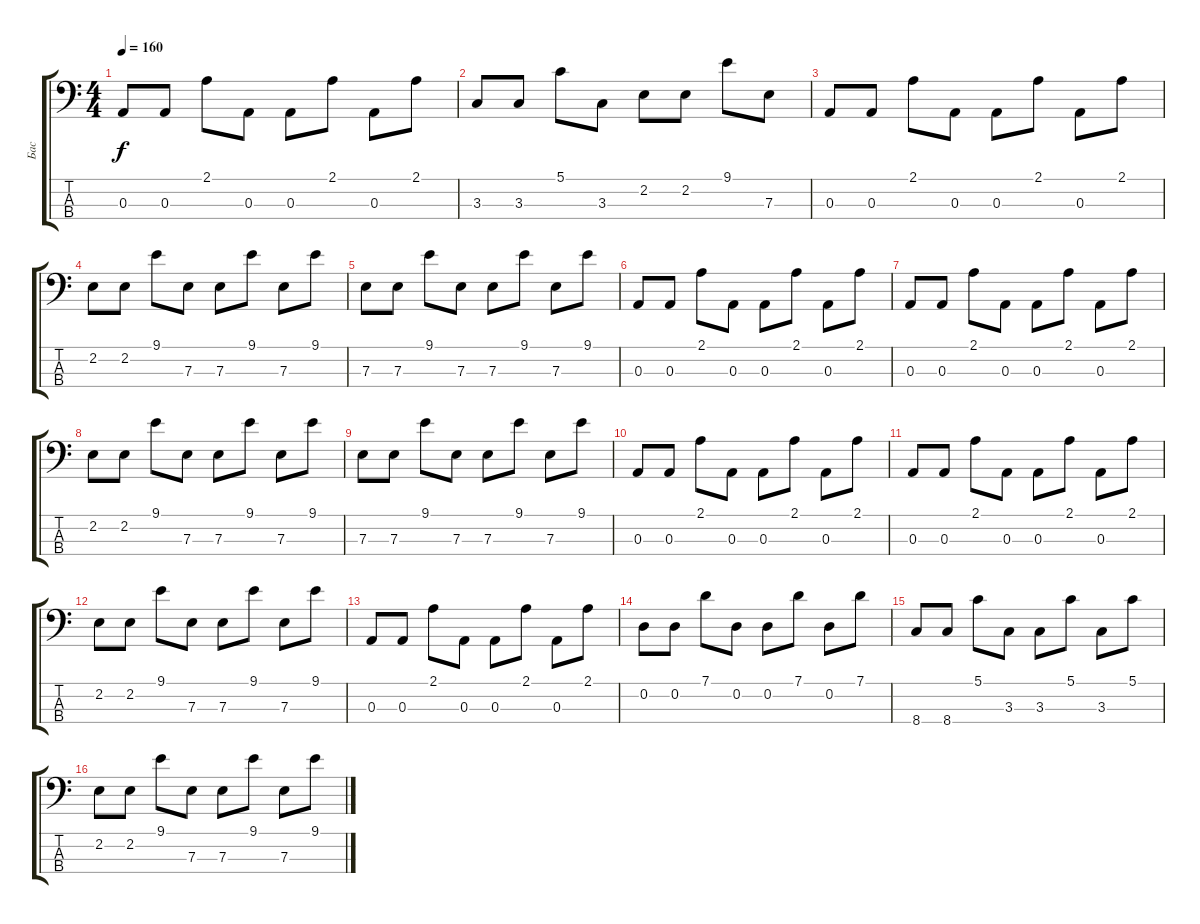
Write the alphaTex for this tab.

\track ("Бас" "Бас") {instrument synthbass1}
\staff {score tabs}
\tuning (G2 D2 A1 E1) {hide}
\ts (4 4)
\tempo 160
\clef f4
\ks c
0.3.8{dy f} 0.3.8 2.1.8 0.3.8 0.3.8 2.1.8 0.3.8 2.1.8 |
3.3.8 3.3.8 5.1.8 3.3.8 2.2.8 2.2.8 9.1.8 7.3.8 |
0.3.8 0.3.8 2.1.8 0.3.8 0.3.8 2.1.8 0.3.8 2.1.8 |
2.2.8 2.2.8 9.1.8 7.3.8 7.3.8 9.1.8 7.3.8 9.1.8 |
7.3.8 7.3.8 9.1.8 7.3.8 7.3.8 9.1.8 7.3.8 9.1.8 |
0.3.8 0.3.8 2.1.8 0.3.8 0.3.8 2.1.8 0.3.8 2.1.8 |
0.3.8 0.3.8 2.1.8 0.3.8 0.3.8 2.1.8 0.3.8 2.1.8 |
2.2.8 2.2.8 9.1.8 7.3.8 7.3.8 9.1.8 7.3.8 9.1.8 |
7.3.8 7.3.8 9.1.8 7.3.8 7.3.8 9.1.8 7.3.8 9.1.8 |
0.3.8 0.3.8 2.1.8 0.3.8 0.3.8 2.1.8 0.3.8 2.1.8 |
0.3.8 0.3.8 2.1.8 0.3.8 0.3.8 2.1.8 0.3.8 2.1.8 |
2.2.8 2.2.8 9.1.8 7.3.8 7.3.8 9.1.8 7.3.8 9.1.8 |
0.3.8 0.3.8 2.1.8 0.3.8 0.3.8 2.1.8 0.3.8 2.1.8 |
0.2.8 0.2.8 7.1.8 0.2.8 0.2.8 7.1.8 0.2.8 7.1.8 |
8.4.8 8.4.8 5.1.8 3.3.8 3.3.8 5.1.8 3.3.8 5.1.8 |
2.2.8 2.2.8 9.1.8 7.3.8 7.3.8 9.1.8 7.3.8 9.1.8
